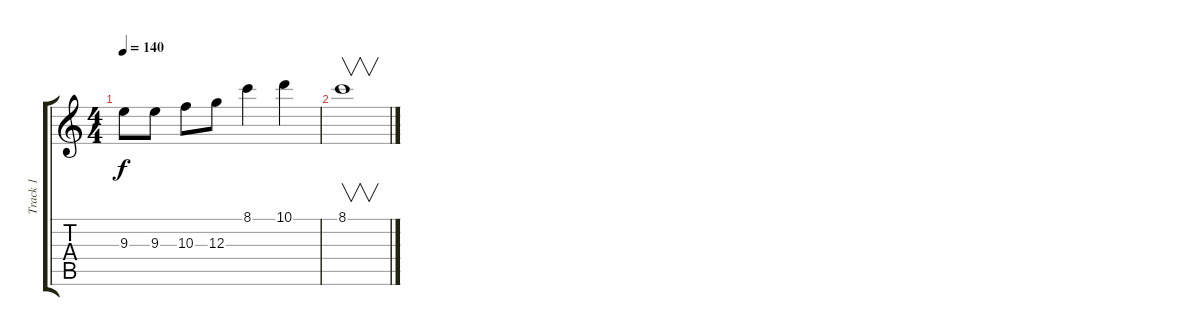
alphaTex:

\track ("Track 1" "Track 1") {instrument distortionguitar}
\staff {score tabs}
\tuning (E4 B3 G3 D3 A2 E2) {hide}
\ts (4 4)
\tempo 140
\clef g2
\ks c
9.3.8{dy f} 9.3.8 10.3.8 12.3.8 8.1.4 10.1.4 |
8.1.1{v}
